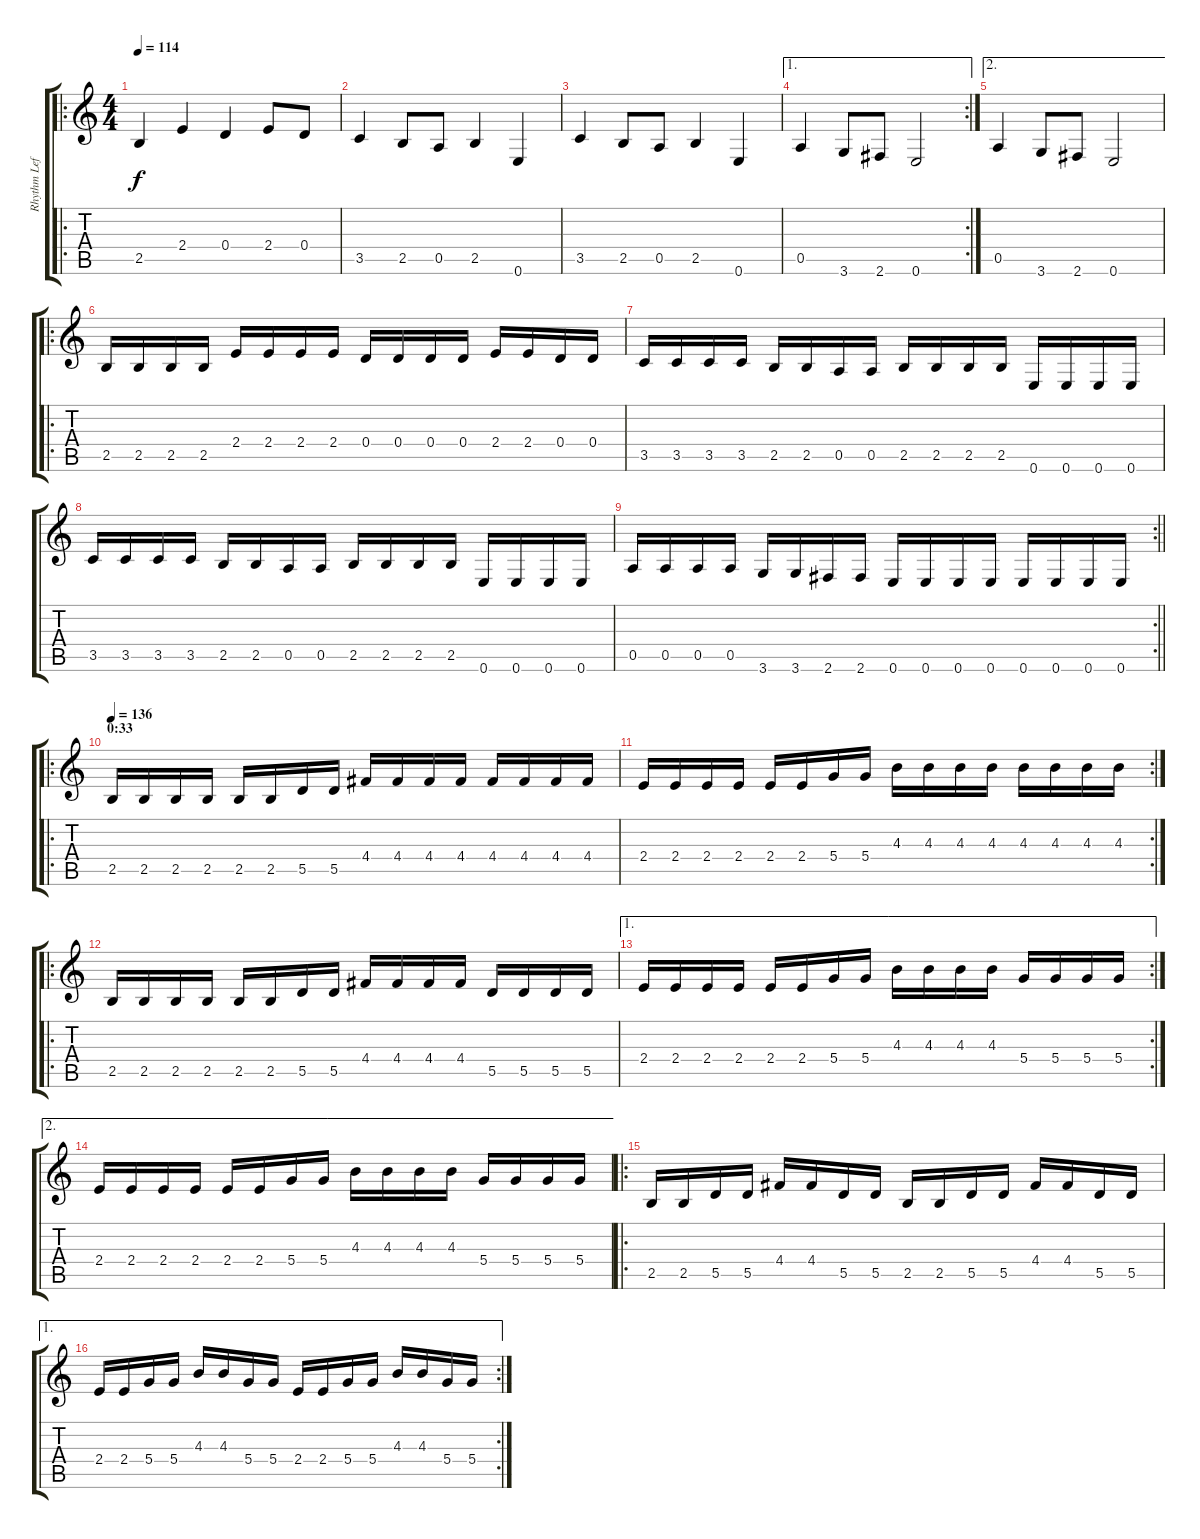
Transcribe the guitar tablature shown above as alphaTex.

\track ("Rhythm Left" "Rhythm Lef") {instrument distortionguitar}
\staff {score tabs}
\tuning (E4 B3 G3 D3 A2 E2) {hide}
\ro
\ts (4 4)
\tempo 114
\clef g2
\ks c
2.5.4{dy f instrument distortionguitar} 2.4.4 0.4.4 2.4.8 0.4.8 |
3.5.4 2.5.8 0.5.8 2.5.4 0.6.4 |
3.5.4 2.5.8 0.5.8 2.5.4 0.6.4 |
\ae 1
\rc 2
0.5.4 3.6.8 2.6.8 0.6.2 |
\ae 2
0.5.4 3.6.8 2.6.8 0.6.2 |
\ro
2.5.16 2.5.16 2.5.16 2.5.16 2.4.16 2.4.16 2.4.16 2.4.16 0.4.16 0.4.16 0.4.16 0.4.16 2.4.16 2.4.16 0.4.16 0.4.16 |
3.5.16 3.5.16 3.5.16 3.5.16 2.5.16 2.5.16 0.5.16 0.5.16 2.5.16 2.5.16 2.5.16 2.5.16 0.6.16 0.6.16 0.6.16 0.6.16 |
3.5.16 3.5.16 3.5.16 3.5.16 2.5.16 2.5.16 0.5.16 0.5.16 2.5.16 2.5.16 2.5.16 2.5.16 0.6.16 0.6.16 0.6.16 0.6.16 |
\rc 2
\barLineRight lightlight
0.5.16 0.5.16 0.5.16 0.5.16 3.6.16 3.6.16 2.6.16 2.6.16 0.6.16 0.6.16 0.6.16 0.6.16 0.6.16 0.6.16 0.6.16 0.6.16 |
\ro
\section ("" "0:33")
\tempo 136
2.5.16 2.5.16 2.5.16 2.5.16 2.5.16 2.5.16 5.5.16 5.5.16 4.4.16 4.4.16 4.4.16 4.4.16 4.4.16 4.4.16 4.4.16 4.4.16 |
\rc 2
2.4.16 2.4.16 2.4.16 2.4.16 2.4.16 2.4.16 5.4.16 5.4.16 4.3.16 4.3.16 4.3.16 4.3.16 4.3.16 4.3.16 4.3.16 4.3.16 |
\ro
2.5.16 2.5.16 2.5.16 2.5.16 2.5.16 2.5.16 5.5.16 5.5.16 4.4.16 4.4.16 4.4.16 4.4.16 5.5.16 5.5.16 5.5.16 5.5.16 |
\ae 1
\rc 2
2.4.16 2.4.16 2.4.16 2.4.16 2.4.16 2.4.16 5.4.16 5.4.16 4.3.16 4.3.16 4.3.16 4.3.16 5.4.16 5.4.16 5.4.16 5.4.16 |
\ae 2
2.4.16 2.4.16 2.4.16 2.4.16 2.4.16 2.4.16 5.4.16 5.4.16 4.3.16 4.3.16 4.3.16 4.3.16 5.4.16 5.4.16 5.4.16 5.4.16 |
\ro
2.5.16 2.5.16 5.5.16 5.5.16 4.4.16 4.4.16 5.5.16 5.5.16 2.5.16 2.5.16 5.5.16 5.5.16 4.4.16 4.4.16 5.5.16 5.5.16 |
\ae 1
\rc 2
2.4.16 2.4.16 5.4.16 5.4.16 4.3.16 4.3.16 5.4.16 5.4.16 2.4.16 2.4.16 5.4.16 5.4.16 4.3.16 4.3.16 5.4.16 5.4.16
